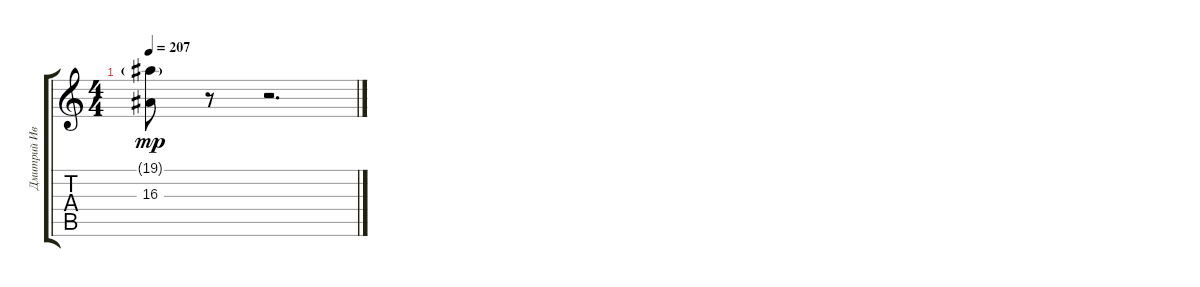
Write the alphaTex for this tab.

\track ("Дмитрий Иванов" "Дмитрий Ив") {instrument harpsichord}
\staff {score tabs}
\tuning (Eb4 Bb3 Gb3 Db3 Ab2 Eb2) {hide}
\ts (4 4)
\tempo 207
\clef g2
\ks c
(19.1{g} 16.3).8{dy mp} r.8 r.2{d}
